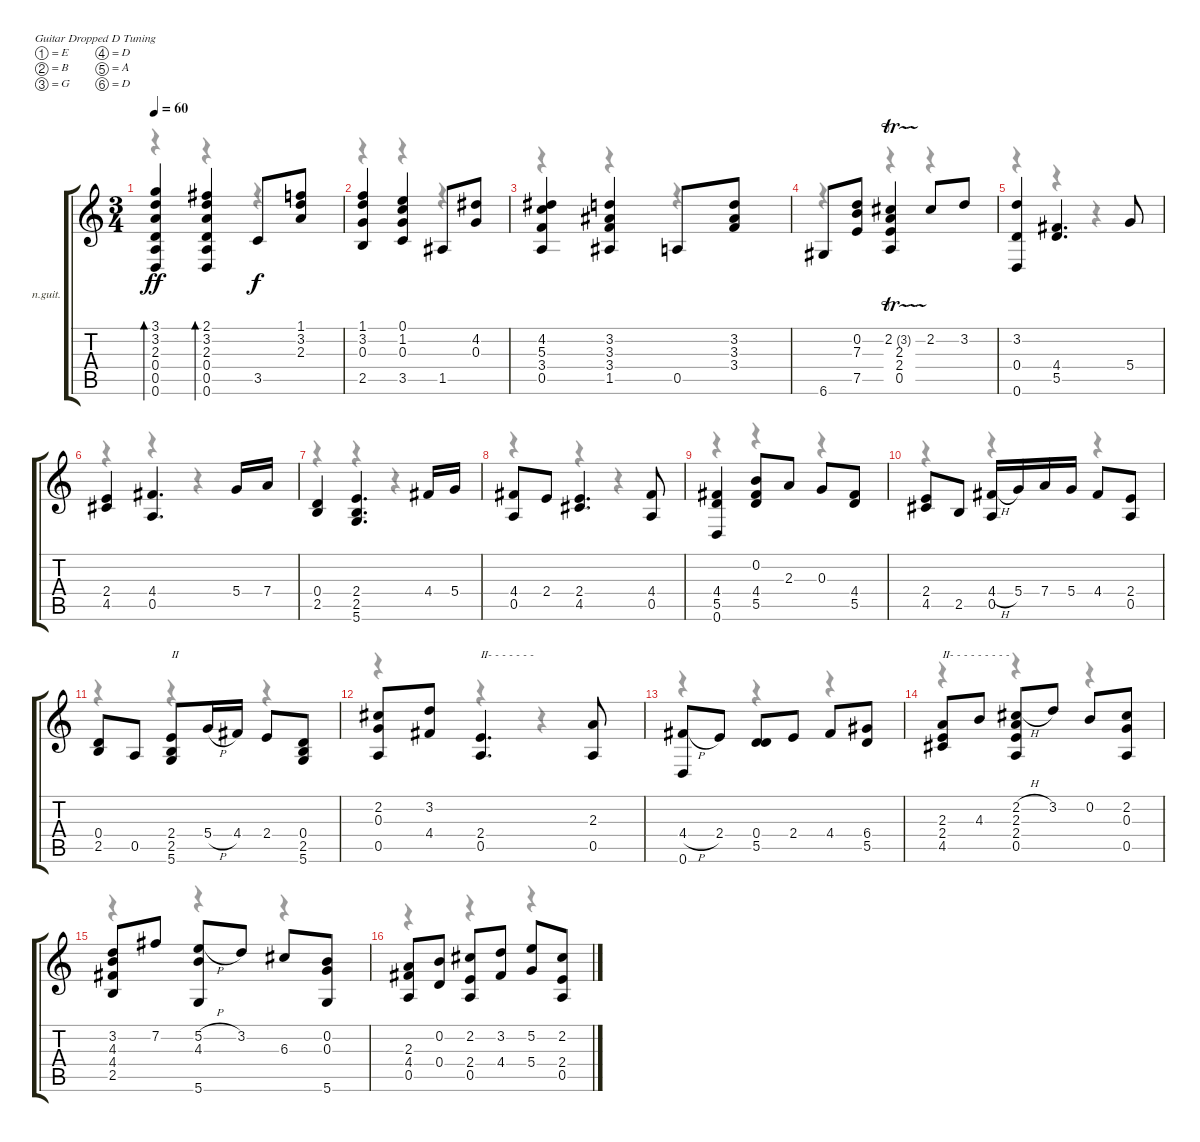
\defaultSystemsLayout 4
\bracketExtendMode groupsimilarinstruments
\firstSystemTrackNameOrientation horizontal
\otherSystemsTrackNameOrientation horizontal
\chordDiagramsInScore
\track ("Classical Guitar" "n.guit.") {instrument acousticguitarnylon}
\staff {score tabs}
\tuning (E4 B3 G3 D3 A2 D2)
\voice
\ts (3 4)
\tempo 60
\clef g2
\ks c
(3.1 3.2 2.3 0.4 0.5 0.6).4{bd 120 dy ff beam Up} (2.1{acc #} 3.2 2.3 0.4 0.5 0.6).4{bd 120 beam Up} 3.5.8{dy f beam Up} (1.1 3.2 2.3).8{beam Up} |
(1.1 3.2 0.3 2.5).4{beam Up} (0.1 1.2 0.3 3.5).4{beam Up} 1.5{acc #}.8{beam Up} (4.2{acc #} 0.3).8{beam Up} |
(4.2{acc #} 5.3 3.4 0.5).4{beam Up} (3.2 3.3{acc #} 3.4 1.5{acc #}).4{beam Up} 0.5.8{beam Up} (3.2 3.3{acc #} 3.4).8{beam Up} |
6.6{acc #}.8{beam Up} (0.2 7.3 7.5).8{beam Up} (2.2{tr (3 16) acc #} 2.3 2.4 0.5).4{beam Up} 2.2{acc #}.8{beam Up} 3.2.8{beam Up} |
(3.2 0.4 0.6).4{beam Up} (4.4{acc #} 5.5).4{d beam Up} 5.4.8{beam Up} |
(2.4 4.5{acc #}).4{beam Up} (4.4{acc #} 0.5).4{d beam Up} 5.4.16{beam Up} 7.4.16{beam Up} |
(0.4 2.5).4{beam Up} (2.4 2.5 5.6).4{d beam Up} 4.4{acc #}.16{beam Up} 5.4.16{beam Up} |
(4.4{acc #} 0.5).8{beam Up} 2.4.8{beam Up} (2.4 4.5{acc #}).4{d beam Up} (4.4{acc #} 0.5).8{beam Up} |
(4.4{acc #} 5.5 0.6).4{beam Up} (0.2 4.4{acc #} 5.5).8{beam Up} 2.3.8{beam Up} 0.3.8{beam Up} (4.4{acc #} 5.5).8{beam Up} |
(2.4 4.5{acc #}).8{beam Up} 2.5.8{beam Up} (4.4{h acc #} 0.5).16{beam Up} 5.4.16{beam Up} 7.4.16{beam Up} 5.4.16{beam Up} 4.4{acc #}.8{beam Up} (2.4 0.5).8{beam Up} |
(0.4 2.5).8{beam Up} 0.5.8{beam Up} (2.4 2.5 5.6).8{txt "II" beam Up} 5.4{h}.16{beam Up} 4.4{acc #}.16{beam Up} 2.4.8{beam Up} (0.4 2.5 5.6).8{beam Up} |
(2.2{acc #} 0.3 0.5).8{beam Up} (3.2 4.4{acc #}).8{beam Up} (2.4 0.5).4{d txt "II- - - - - - -" beam Up} (2.3 0.5).8{beam Up} |
(4.4{h acc #} 0.6).8{beam Up} 2.4.8{beam Up} (0.4 5.5).8{beam Up} 2.4.8{beam Up} 4.4{acc #}.8{beam Up} (6.4{acc #} 5.5).8{beam Up} |
(2.3 2.4 4.5{acc #}).8{txt "II- - - - - - - - -" beam Up} 4.3.8{beam Up} (2.2{h acc #} 2.3 2.4 0.5).8{beam Up} 3.2.8{beam Up} 0.2.8{beam Up} (2.2{acc #} 0.3 0.5).8{beam Up} |
(3.2 4.3 4.4{acc #} 2.5).8{beam Up} 7.2{acc #}.8{beam Up} (5.2{h} 4.3 5.6).8{beam Up} 3.2.8{beam Up} 6.3{acc #}.8{beam Up} (0.2 0.3 5.6).8{beam Up} |
(2.3 4.4{acc #} 0.5).8{beam Up} (0.2 0.4).8{beam Up} (2.2{acc #} 2.4 0.5).8{beam Up} (3.2 4.4{acc #}).8{beam Up} (5.2 5.4).8{beam Up} (2.2{acc #} 2.4 0.5).8{beam Up}
\voice
\clef g2
\ottava regular
\simile none
\ks c
r.4{dy mf beam Down} r.4{beam Down} r.4{beam Down} |
r.4{beam Down} r.4{beam Down} r.4{beam Down} |
r.4{beam Down} r.4{beam Down} r.4{beam Down} |
r.4{beam Down} r.4{beam Down} r.4{beam Down} |
r.4{beam Down} r.4{beam Down} r.4{beam Down} |
r.4{beam Down} r.4{beam Down} r.4{beam Down} |
r.4{beam Down} r.4{beam Down} r.4{beam Down} |
r.4{beam Down} r.4{beam Down} r.4{beam Down} |
r.4{beam Down} r.4{beam Down} r.4{beam Down} |
r.4{beam Down} r.4{beam Down} r.4{beam Down} |
r.4{beam Down} r.4{beam Down} r.4{beam Down} |
r.4{beam Down} r.4{beam Down} r.4{beam Down} |
r.4{beam Down} r.4{beam Down} r.4{beam Down} |
r.4{beam Down} r.4{beam Down} r.4{beam Down} |
r.4{beam Down} r.4{beam Down} r.4{beam Down} |
r.4{beam Down} r.4{beam Down} r.4{beam Down}
